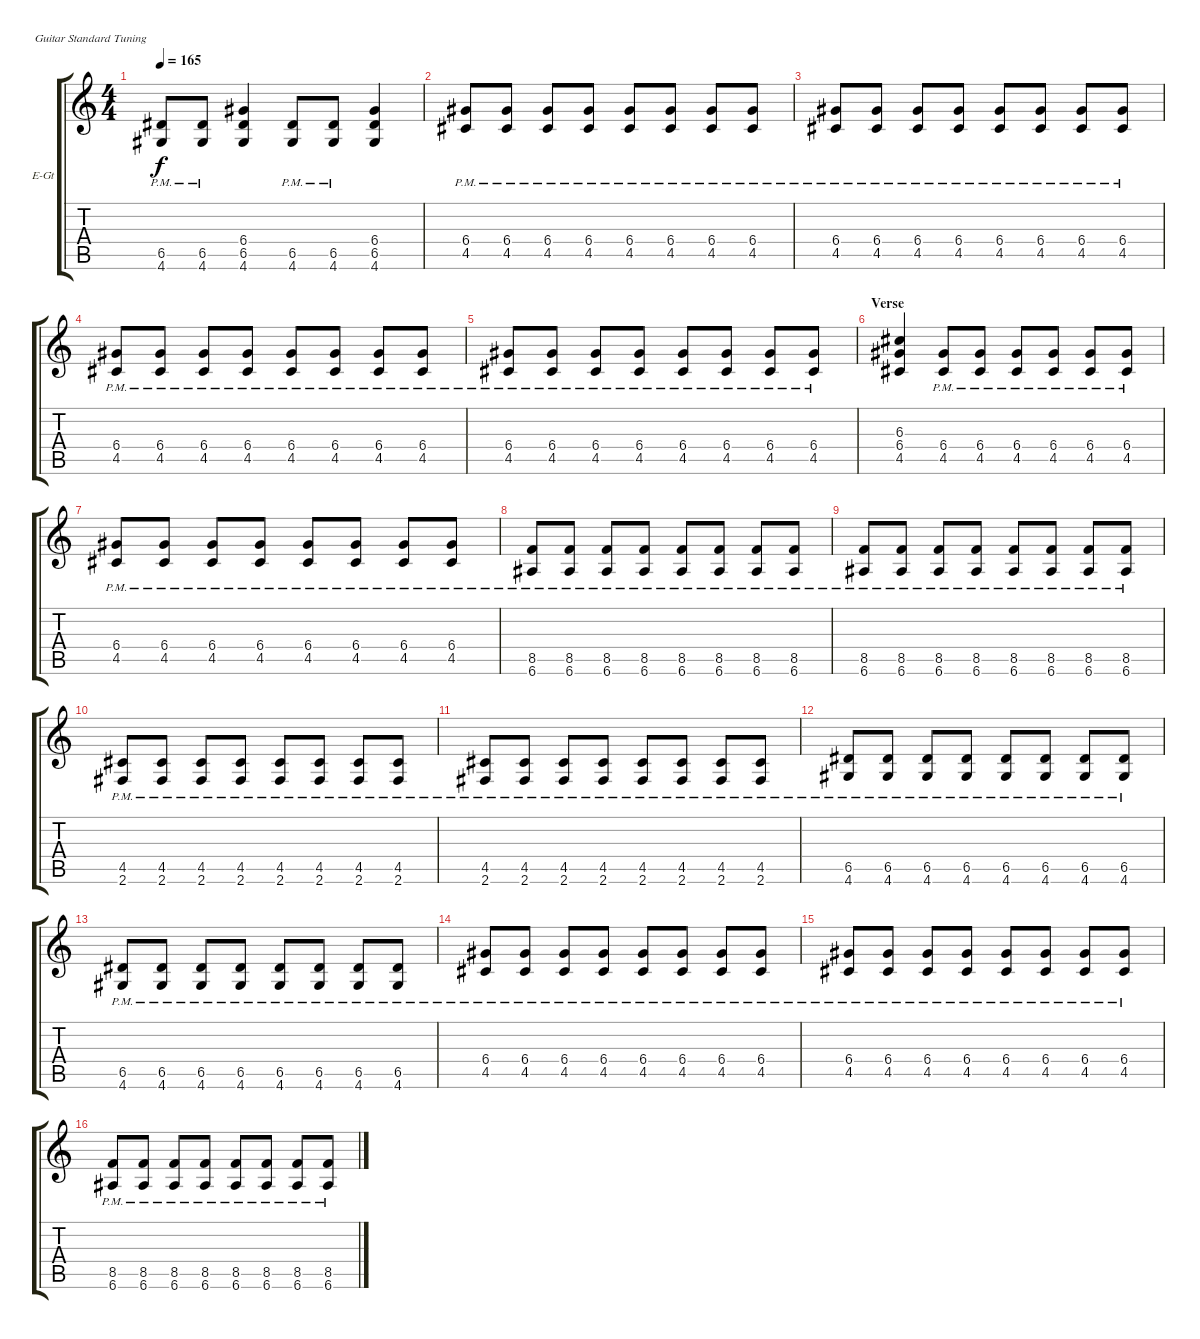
\defaultSystemsLayout 4
\bracketExtendMode groupsimilarinstruments
\firstSystemTrackNameOrientation horizontal
\otherSystemsTrackNameOrientation horizontal
\track ("Erick" "E-Gt") {instrument distortionguitar}
\staff {score tabs}
\tuning (E4 B3 G3 D3 A2 E2)
\ts (4 4)
\tempo 165
\clef g2
\ks c
(4.6{pm} 6.5{pm}).8{dy f} (4.6{pm} 6.5{pm}).8 (4.6 6.5 6.4).4 (4.6{pm} 6.5{pm}).8 (4.6{pm} 6.5{pm}).8 (4.6 6.5 6.4).4 |
(4.5{pm} 6.4{pm}).8 (4.5{pm} 6.4{pm}).8 (4.5{pm} 6.4{pm}).8 (4.5{pm} 6.4{pm}).8 (4.5{pm} 6.4{pm}).8 (4.5{pm} 6.4{pm}).8 (4.5{pm} 6.4{pm}).8 (4.5{pm} 6.4{pm}).8 |
(4.5{pm} 6.4{pm}).8 (4.5{pm} 6.4{pm}).8 (4.5{pm} 6.4{pm}).8 (4.5{pm} 6.4{pm}).8 (4.5{pm} 6.4{pm}).8 (4.5{pm} 6.4{pm}).8 (4.5{pm} 6.4{pm}).8 (4.5{pm} 6.4{pm}).8 |
(4.5{pm} 6.4{pm}).8 (4.5{pm} 6.4{pm}).8 (4.5{pm} 6.4{pm}).8 (4.5{pm} 6.4{pm}).8 (4.5{pm} 6.4{pm}).8 (4.5{pm} 6.4{pm}).8 (4.5{pm} 6.4{pm}).8 (4.5{pm} 6.4{pm}).8 |
(4.5{pm} 6.4{pm}).8 (4.5{pm} 6.4{pm}).8 (4.5{pm} 6.4{pm}).8 (4.5{pm} 6.4{pm}).8 (4.5{pm} 6.4{pm}).8 (4.5{pm} 6.4{pm}).8 (4.5{pm} 6.4{pm}).8 (4.5{pm} 6.4{pm}).8 |
\section ("" "Verse")
(4.5 6.4 6.3).4 (4.5{pm} 6.4{pm}).8 (4.5{pm} 6.4{pm}).8 (4.5{pm} 6.4{pm}).8 (4.5{pm} 6.4{pm}).8 (4.5{pm} 6.4{pm}).8 (4.5{pm} 6.4{pm}).8 |
(4.5{pm} 6.4{pm}).8 (4.5{pm} 6.4{pm}).8 (4.5{pm} 6.4{pm}).8 (4.5{pm} 6.4{pm}).8 (4.5{pm} 6.4{pm}).8 (4.5{pm} 6.4{pm}).8 (4.5{pm} 6.4{pm}).8 (4.5{pm} 6.4{pm}).8 |
(6.6{pm} 8.5{pm}).8 (6.6{pm} 8.5{pm}).8 (6.6{pm} 8.5{pm}).8 (6.6{pm} 8.5{pm}).8 (6.6{pm} 8.5{pm}).8 (6.6{pm} 8.5{pm}).8 (6.6{pm} 8.5{pm}).8 (6.6{pm} 8.5{pm}).8 |
(6.6{pm} 8.5{pm}).8 (6.6{pm} 8.5{pm}).8 (6.6{pm} 8.5{pm}).8 (6.6{pm} 8.5{pm}).8 (6.6{pm} 8.5{pm}).8 (6.6{pm} 8.5{pm}).8 (6.6{pm} 8.5{pm}).8 (6.6{pm} 8.5{pm}).8 |
(2.6{pm} 4.5{pm}).8 (2.6{pm} 4.5{pm}).8 (2.6{pm} 4.5{pm}).8 (2.6{pm} 4.5{pm}).8 (2.6{pm} 4.5{pm}).8 (2.6{pm} 4.5{pm}).8 (2.6{pm} 4.5{pm}).8 (2.6{pm} 4.5{pm}).8 |
(2.6{pm} 4.5{pm}).8 (2.6{pm} 4.5{pm}).8 (2.6{pm} 4.5{pm}).8 (2.6{pm} 4.5{pm}).8 (2.6{pm} 4.5{pm}).8 (2.6{pm} 4.5{pm}).8 (2.6{pm} 4.5{pm}).8 (2.6{pm} 4.5{pm}).8 |
(4.6{pm} 6.5{pm}).8 (4.6{pm} 6.5{pm}).8 (4.6{pm} 6.5{pm}).8 (4.6{pm} 6.5{pm}).8 (4.6{pm} 6.5{pm}).8 (4.6{pm} 6.5{pm}).8 (4.6{pm} 6.5{pm}).8 (4.6{pm} 6.5{pm}).8 |
(4.6{pm} 6.5{pm}).8 (4.6{pm} 6.5{pm}).8 (4.6{pm} 6.5{pm}).8 (4.6{pm} 6.5{pm}).8 (4.6{pm} 6.5{pm}).8 (4.6{pm} 6.5{pm}).8 (4.6{pm} 6.5{pm}).8 (4.6{pm} 6.5{pm}).8 |
(4.5{pm} 6.4{pm}).8 (4.5{pm} 6.4{pm}).8 (4.5{pm} 6.4{pm}).8 (4.5{pm} 6.4{pm}).8 (4.5{pm} 6.4{pm}).8 (4.5{pm} 6.4{pm}).8 (4.5{pm} 6.4{pm}).8 (4.5{pm} 6.4{pm}).8 |
(4.5{pm} 6.4{pm}).8 (4.5{pm} 6.4{pm}).8 (4.5{pm} 6.4{pm}).8 (4.5{pm} 6.4{pm}).8 (4.5{pm} 6.4{pm}).8 (4.5{pm} 6.4{pm}).8 (4.5{pm} 6.4{pm}).8 (4.5{pm} 6.4{pm}).8 |
(6.6{pm} 8.5{pm}).8 (6.6{pm} 8.5{pm}).8 (6.6{pm} 8.5{pm}).8 (6.6{pm} 8.5{pm}).8 (6.6{pm} 8.5{pm}).8 (6.6{pm} 8.5{pm}).8 (6.6{pm} 8.5{pm}).8 (6.6{pm} 8.5{pm}).8
